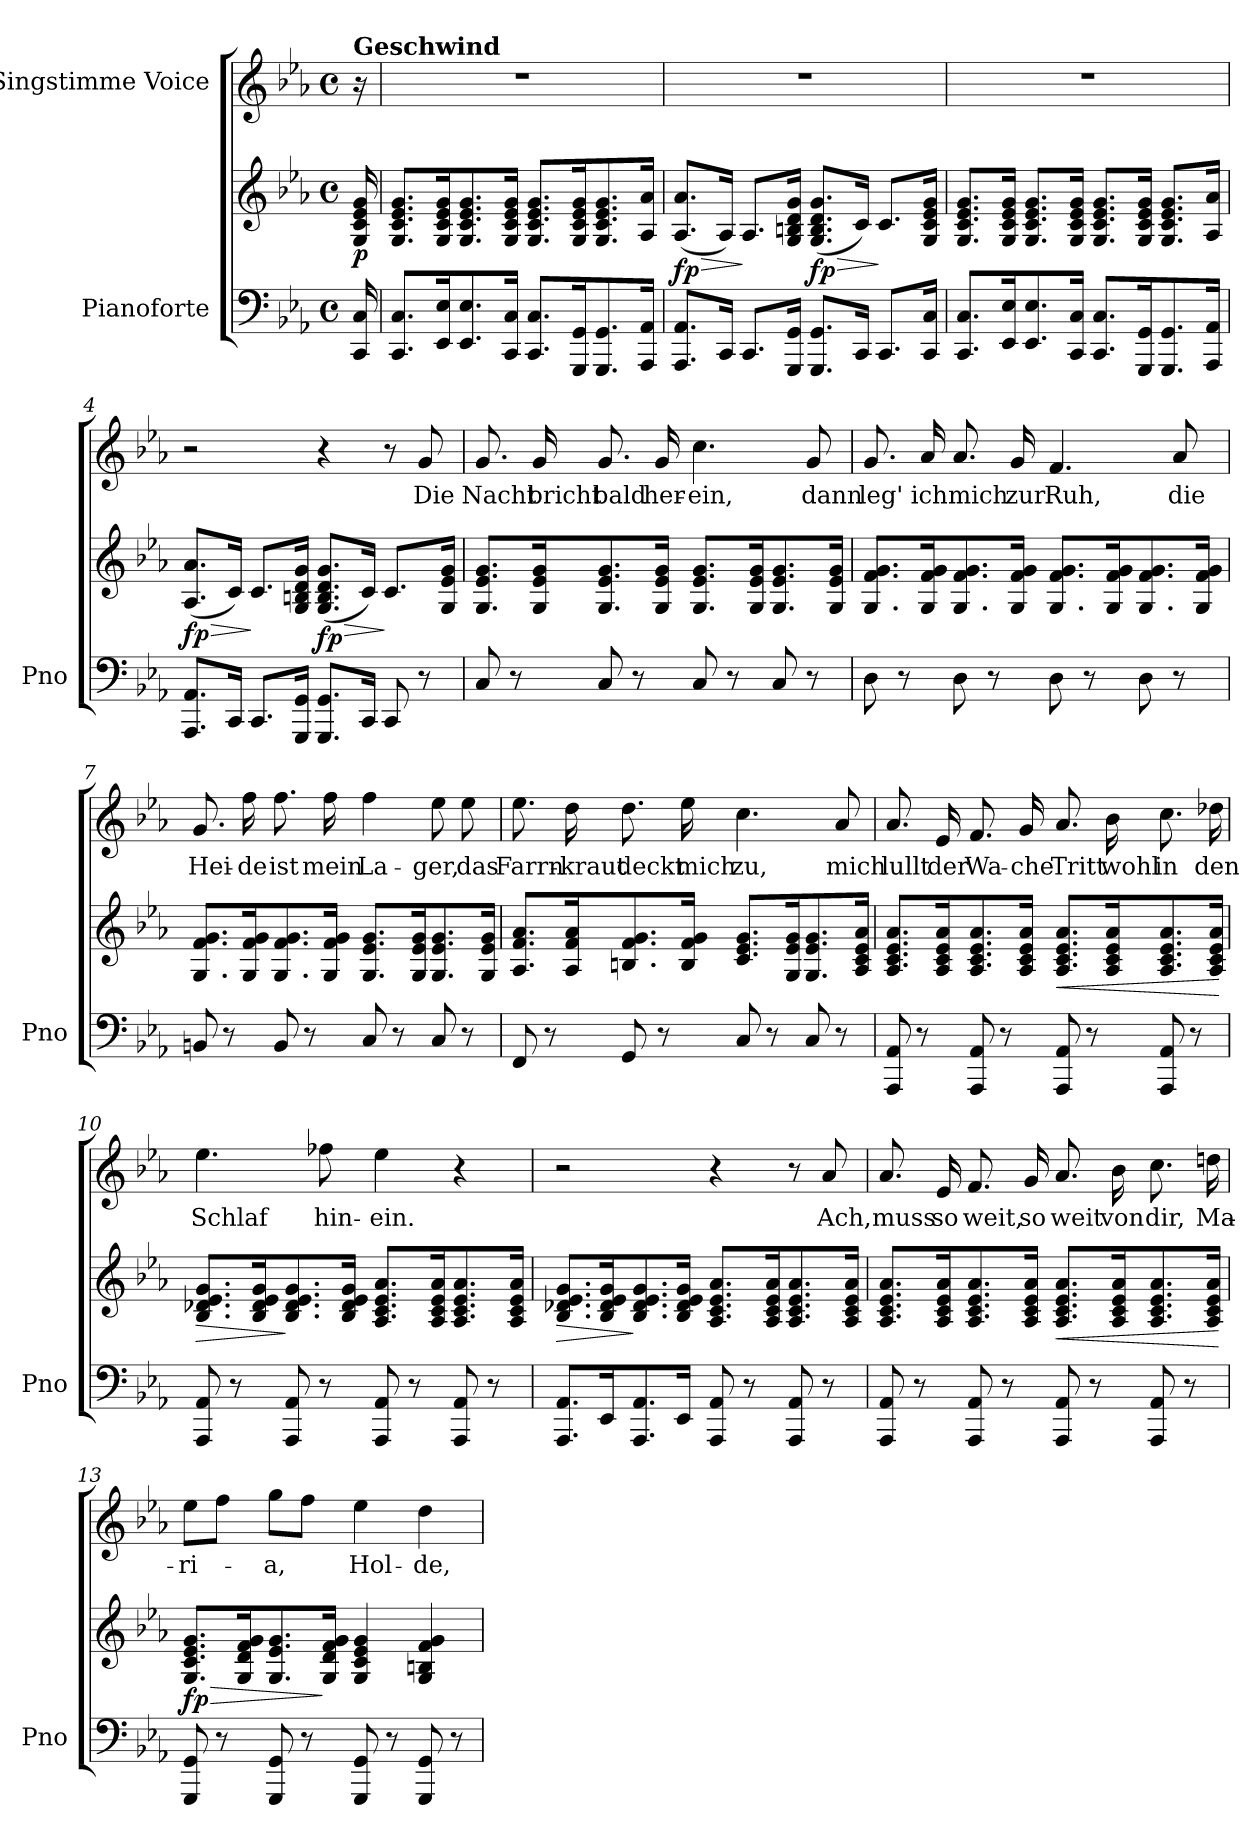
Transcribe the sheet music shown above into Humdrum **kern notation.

**kern	**kern	**dynam	**kern	**text
*part2	*part2	*part2	*part1	*part1
*staff3	*staff2	*staff2/3	*staff1	*staff1
*I"Pianoforte	*	*	*I"Singstimme Voice	*
*I'Pno	*	*	*	*
*clefF4	*clefG2	*	*clefG2	*
*k[b-e-a-]	*k[b-e-a-]	*	*k[b-e-a-]	*
*M4/4	*M4/4	*	*M4/4	*
*met(c)	*met(c)	*	*met(c)	*
=	=	=	=	=
!	!	!	!LO:TX:a:B:t=Geschwind	!
!	!	!LO:DY:b	!	!
16CC/ 16C/	16G/ 16c/ 16e-/ 16g/	p	16r	.
=1	=1	=1	=1	=1
8.CC/ 8.C/L	8.G/ 8.c/ 8.e-/ 8.g/L	.	1r	.
16EE-/ 16E-/K	16G/ 16c/ 16e-/ 16g/K	.	.	.
8.EE-/ 8.E-/	8.G/ 8.c/ 8.e-/ 8.g/	.	.	.
16CC/ 16C/Jk	16G/ 16c/ 16e-/ 16g/Jk	.	.	.
8.CC/ 8.C/L	8.G/ 8.c/ 8.e-/ 8.g/L	.	.	.
16GGG/ 16GG/K	16G/ 16c/ 16e-/ 16g/K	.	.	.
8.GGG/ 8.GG/	8.G/ 8.c/ 8.e-/ 8.g/	.	.	.
16AAA-/ 16AA-/Jk	16A-/ 16a-/Jk	.	.	.
=2	=2	=2	=2	=2
!	!	!LO:HP:b	!	!
!	!	!LO:DY:n=1:b	!	!
8.AAA-/ 8.AA-/L	(8.A-/ 8.a-/L	> fp	1r	.
16CC/Jk	16A-/Jk)	.	.	.
8.CC/L	8.A-/L	]	.	.
16GGG/ 16GG/Jk	16G/ 16Bn/ 16d/ 16g/Jk	.	.	.
!	!	!LO:HP:b	!	!
!	!	!LO:DY:n=2:b	!	!
8.GGG/ 8.GG/L	(8.G/ 8.B/ 8.d/ 8.g/L	> fp	.	.
16CC/Jk	16c/Jk)	.	.	.
8.CC/L	8.c/L	]	.	.
16CC/ 16C/Jk	16G/ 16c/ 16e-/ 16g/Jk	.	.	.
=3	=3	=3	=3	=3
8.CC/ 8.C/L	8.G/ 8.c/ 8.e-/ 8.g/L	.	1r	.
16EE-/ 16E-/K	16G/ 16c/ 16e-/ 16g/Jk	.	.	.
8.EE-/ 8.E-/	8.G/ 8.c/ 8.e-/ 8.g/L	.	.	.
16CC/ 16C/Jk	16G/ 16c/ 16e-/ 16g/Jk	.	.	.
8.CC/ 8.C/L	8.G/ 8.c/ 8.e-/ 8.g/L	.	.	.
16GGG/ 16GG/K	16G/ 16c/ 16e-/ 16g/Jk	.	.	.
8.GGG/ 8.GG/	8.G/ 8.c/ 8.e-/ 8.g/L	.	.	.
16AAA-/ 16AA-/Jk	16A-/ 16a-/Jk	.	.	.
!!LO:LB:g=z
=4	=4	=4	=4	=4
!	!	!LO:HP:b	!	!
!	!	!LO:DY:n=1:b	!	!
8.AAA-/ 8.AA-/L	(8.A-/ 8.a-/L	> fp	2r	.
16CC/Jk	16c/Jk)	.	.	.
8.CC/L	8.c/L	]	.	.
16GGG/ 16GG/Jk	16G/ 16Bn/ 16d/ 16g/Jk	.	.	.
!	!	!LO:HP:b	!	!
!	!	!LO:DY:n=2:b	!	!
8.GGG/ 8.GG/L	(8.G/ 8.B/ 8.d/ 8.g/L	> fp	4r	.
16CC/Jk	16c/Jk)	.	.	.
8CC/	8.c/L	]	8r	.
!	!	!	!	!LO:LY:b
8r	.	.	8g/	Die
.	16G/ 16e-/ 16g/Jk	.	.	.
=5	=5	=5	=5	=5
!	!	!	!	!LO:LY:b
8C/	8.G/ 8.e-/ 8.g/L	.	8.g/	Nacht
8r	.	.	.	.
!	!	!	!	!LO:LY:b
.	16G/ 16e-/ 16g/K	.	16g/	bricht
!	!	!	!	!LO:LY:b
8C/	8.G/ 8.e-/ 8.g/	.	8.g/	bald
8r	.	.	.	.
!	!	!	!	!LO:LY:b
.	16G/ 16e-/ 16g/Jk	.	16g/	her-
!	!	!	!	!LO:LY:b
8C/	8.G/ 8.e-/ 8.g/L	.	4.cc\	-ein,
8r	.	.	.	.
.	16G/ 16e-/ 16g/K	.	.	.
8C/	8.G/ 8.e-/ 8.g/	.	.	.
!	!	!	!	!LO:LY:b
8r	.	.	8g/	dann
.	16G/ 16e-/ 16g/Jk	.	.	.
=6	=6	=6	=6	=6
!	!	!	!	!LO:LY:b
8D\	8.G/ 8.f/ 8.g/L	.	8.g/	leg'
8r	.	.	.	.
!	!	!	!	!LO:LY:b
.	16G/ 16f/ 16g/K	.	16a-/	ich
!	!	!	!	!LO:LY:b
8D\	8.G/ 8.f/ 8.g/	.	8.a-/	mich
8r	.	.	.	.
!	!	!	!	!LO:LY:b
.	16G/ 16f/ 16g/Jk	.	16g/	zur
!	!	!	!	!LO:LY:b
8D\	8.G/ 8.f/ 8.g/L	.	4.f/	Ruh,
8r	.	.	.	.
.	16G/ 16f/ 16g/K	.	.	.
8D\	8.G/ 8.f/ 8.g/	.	.	.
!	!	!	!	!LO:LY:b
8r	.	.	8a-/	die
.	16G/ 16f/ 16g/Jk	.	.	.
!!LO:LB:g=z
=7	=7	=7	=7	=7
!	!	!	!	!LO:LY:b
8BBn/	8.G/ 8.f/ 8.g/L	.	8.g/	Hei-
8r	.	.	.	.
!	!	!	!	!LO:LY:b
.	16G/ 16f/ 16g/K	.	16ff\	-de
!	!	!	!	!LO:LY:b
8BB/	8.G/ 8.f/ 8.g/	.	8.ff\	ist
8r	.	.	.	.
!	!	!	!	!LO:LY:b
.	16G/ 16f/ 16g/Jk	.	16ff\	mein
!	!	!	!	!LO:LY:b
8C/	8.G/ 8.e-/ 8.g/L	.	4ff\	La-
8r	.	.	.	.
.	16G/ 16e-/ 16g/K	.	.	.
!	!	!	!	!LO:LY:b
8C/	8.G/ 8.e-/ 8.g/	.	8ee-\	-ger,
!	!	!	!	!LO:LY:b
8r	.	.	8ee-\	das
.	16G/ 16e-/ 16g/Jk	.	.	.
=8	=8	=8	=8	=8
!	!	!	!	!LO:LY:b
8FF/	8.A-/ 8.f/ 8.a-/L	.	8.ee-\	Farrn-
8r	.	.	.	.
!	!	!	!	!LO:LY:b
.	16A-/ 16f/ 16a-/K	.	16dd\	-kraut
!	!	!	!	!LO:LY:b
8GG/	8.Bn/ 8.f/ 8.g/	.	8.dd\	deckt
8r	.	.	.	.
!	!	!	!	!LO:LY:b
.	16B/ 16f/ 16g/Jk	.	16ee-\	mich
!	!	!	!	!LO:LY:b
8C/	8.c/ 8.e-/ 8.g/L	.	4.cc\	zu,
8r	.	.	.	.
.	16G/ 16e-/ 16g/K	.	.	.
8C/	8.G/ 8.e-/ 8.g/	.	.	.
!	!	!	!	!LO:LY:b
8r	.	.	8a-/	mich
.	16A-/ 16c/ 16e-/ 16a-/Jk	.	.	.
!!LO:LB:g=z
=9	=9	=9	=9	=9
!	!	!	!	!LO:LY:b
8AAA-/ 8AA-/	8.A-/ 8.c/ 8.e-/ 8.a-/L	.	8.a-/	lullt
8r	.	.	.	.
!	!	!	!	!LO:LY:b
.	16A-/ 16c/ 16e-/ 16a-/K	.	16e-/	der
!	!	!	!	!LO:LY:b
8AAA-/ 8AA-/	8.A-/ 8.c/ 8.e-/ 8.a-/	.	8.f/	Wa-
8r	.	.	.	.
!	!	!	!	!LO:LY:b
.	16A-/ 16c/ 16e-/ 16a-/Jk	.	16g/	-che
!	!	!LO:HP:b	!	!LO:LY:b
8AAA-/ 8AA-/	8.A-/ 8.c/ 8.e-/ 8.a-/L	<	8.a-/	Tritt
8r	.	.	.	.
!	!	!	!	!LO:LY:b
.	16A-/ 16c/ 16e-/ 16a-/K	.	16b-\	wohl
!	!	!	!	!LO:LY:b
8AAA-/ 8AA-/	8.A-/ 8.c/ 8.e-/ 8.a-/	.	8.cc\	in
8r	.	.	.	.
!	!	!	!	!LO:LY:b
.	16A-/ 16c/ 16e-/ 16a-/Jk	.	16dd-X\	den
.	.	[	.	.
=10	=10	=10	=10	=10
!	!	!LO:HP:b	!	!LO:LY:b
8AAA-/ 8AA-/	8.B-/ 8.d-X/ 8.e-/ 8.g/L	>	4.ee-\	Schlaf
8r	.	.	.	.
.	16B-/ 16d-/ 16e-/ 16g/K	.	.	.
8AAA-/ 8AA-/	8.B-/ 8.d-/ 8.e-/ 8.g/	]	.	.
!	!	!	!	!LO:LY:b
8r	.	.	8ff-X\	hin-
.	16B-/ 16d-/ 16e-/ 16g/Jk	.	.	.
!	!	!	!	!LO:LY:b
8AAA-/ 8AA-/	8.A-/ 8.c/ 8.e-/ 8.a-/L	.	4ee-\	-ein.
8r	.	.	.	.
.	16A-/ 16c/ 16e-/ 16a-/K	.	.	.
8AAA-/ 8AA-/	8.A-/ 8.c/ 8.e-/ 8.a-/	.	4r	.
8r	.	.	.	.
.	16A-/ 16c/ 16e-/ 16a-/Jk	.	.	.
=11	=11	=11	=11	=11
!	!	!LO:HP:b	!	!
8.AAA-/ 8.AA-/L	8.B-/ 8.d-X/ 8.e-/ 8.g/L	>	2r	.
16EE-/K	16B-/ 16d-/ 16e-/ 16g/K	.	.	.
8.AAA-/ 8.AA-/	8.B-/ 8.d-/ 8.e-/ 8.g/	]	.	.
16EE-/Jk	16B-/ 16d-/ 16e-/ 16g/Jk	.	.	.
8AAA-/ 8AA-/	8.A-/ 8.c/ 8.e-/ 8.a-/L	.	4r	.
8r	.	.	.	.
.	16A-/ 16c/ 16e-/ 16a-/K	.	.	.
8AAA-/ 8AA-/	8.A-/ 8.c/ 8.e-/ 8.a-/	.	8r	.
!	!	!	!	!LO:LY:b
8r	.	.	8a-/	Ach,
.	16A-/ 16c/ 16e-/ 16a-/Jk	.	.	.
!!LO:PB:g=z
=12	=12	=12	=12	=12
!	!	!	!	!LO:LY:b
8AAA-/ 8AA-/	8.A-/ 8.c/ 8.e-/ 8.a-/L	.	8.a-/	muss
8r	.	.	.	.
!	!	!	!	!LO:LY:b
.	16A-/ 16c/ 16e-/ 16a-/K	.	16e-/	so
!	!	!	!	!LO:LY:b
8AAA-/ 8AA-/	8.A-/ 8.c/ 8.e-/ 8.a-/	.	8.f/	weit,
8r	.	.	.	.
!	!	!	!	!LO:LY:b
.	16A-/ 16c/ 16e-/ 16a-/Jk	.	16g/	so
!	!	!LO:HP:b	!	!LO:LY:b
8AAA-/ 8AA-/	8.A-/ 8.c/ 8.e-/ 8.a-/L	<	8.a-/	weit
8r	.	.	.	.
!	!	!	!	!LO:LY:b
.	16A-/ 16c/ 16e-/ 16a-/K	.	16b-\	von
!	!	!	!	!LO:LY:b
8AAA-/ 8AA-/	8.A-/ 8.c/ 8.e-/ 8.a-/	.	8.cc\	dir,
8r	.	.	.	.
!	!	!	!	!LO:LY:b
.	16A-/ 16c/ 16e-/ 16a-/Jk	.	16ddn\	Ma-
.	.	[	.	.
=13	=13	=13	=13	=13
!	!	!LO:HP:b	!	!LO:LY:b
!	!	!LO:DY:n=1:b	!	!
8GGG/ 8GG/	8.G/ 8.c/ 8.e-/ 8.g/L	> fp	8ee-\L	-ri-
8r	.	.	8ff\J	.
.	16G/ 16d/ 16f/ 16g/K	.	.	.
!	!	!	!	!LO:LY:b
8GGG/ 8GG/	8.G/ 8.e-/ 8.g/	.	8gg\L	-a,
8r	.	.	8ff\J	.
.	16G/ 16d/ 16f/ 16g/Jk	]	.	.
!	!	!	!	!LO:LY:b
8GGG/ 8GG/	4G/ 4c/ 4e-/ 4g/	.	4ee-\	Hol-
8r	.	.	.	.
!	!	!	!	!LO:LY:b
8GGG/ 8GG/	4G/ 4Bn/ 4f/ 4g/	.	4dd\	-de,
8r	.	.	.	.
=	=	=	=	=
*-	*-	*-	*-	*-
